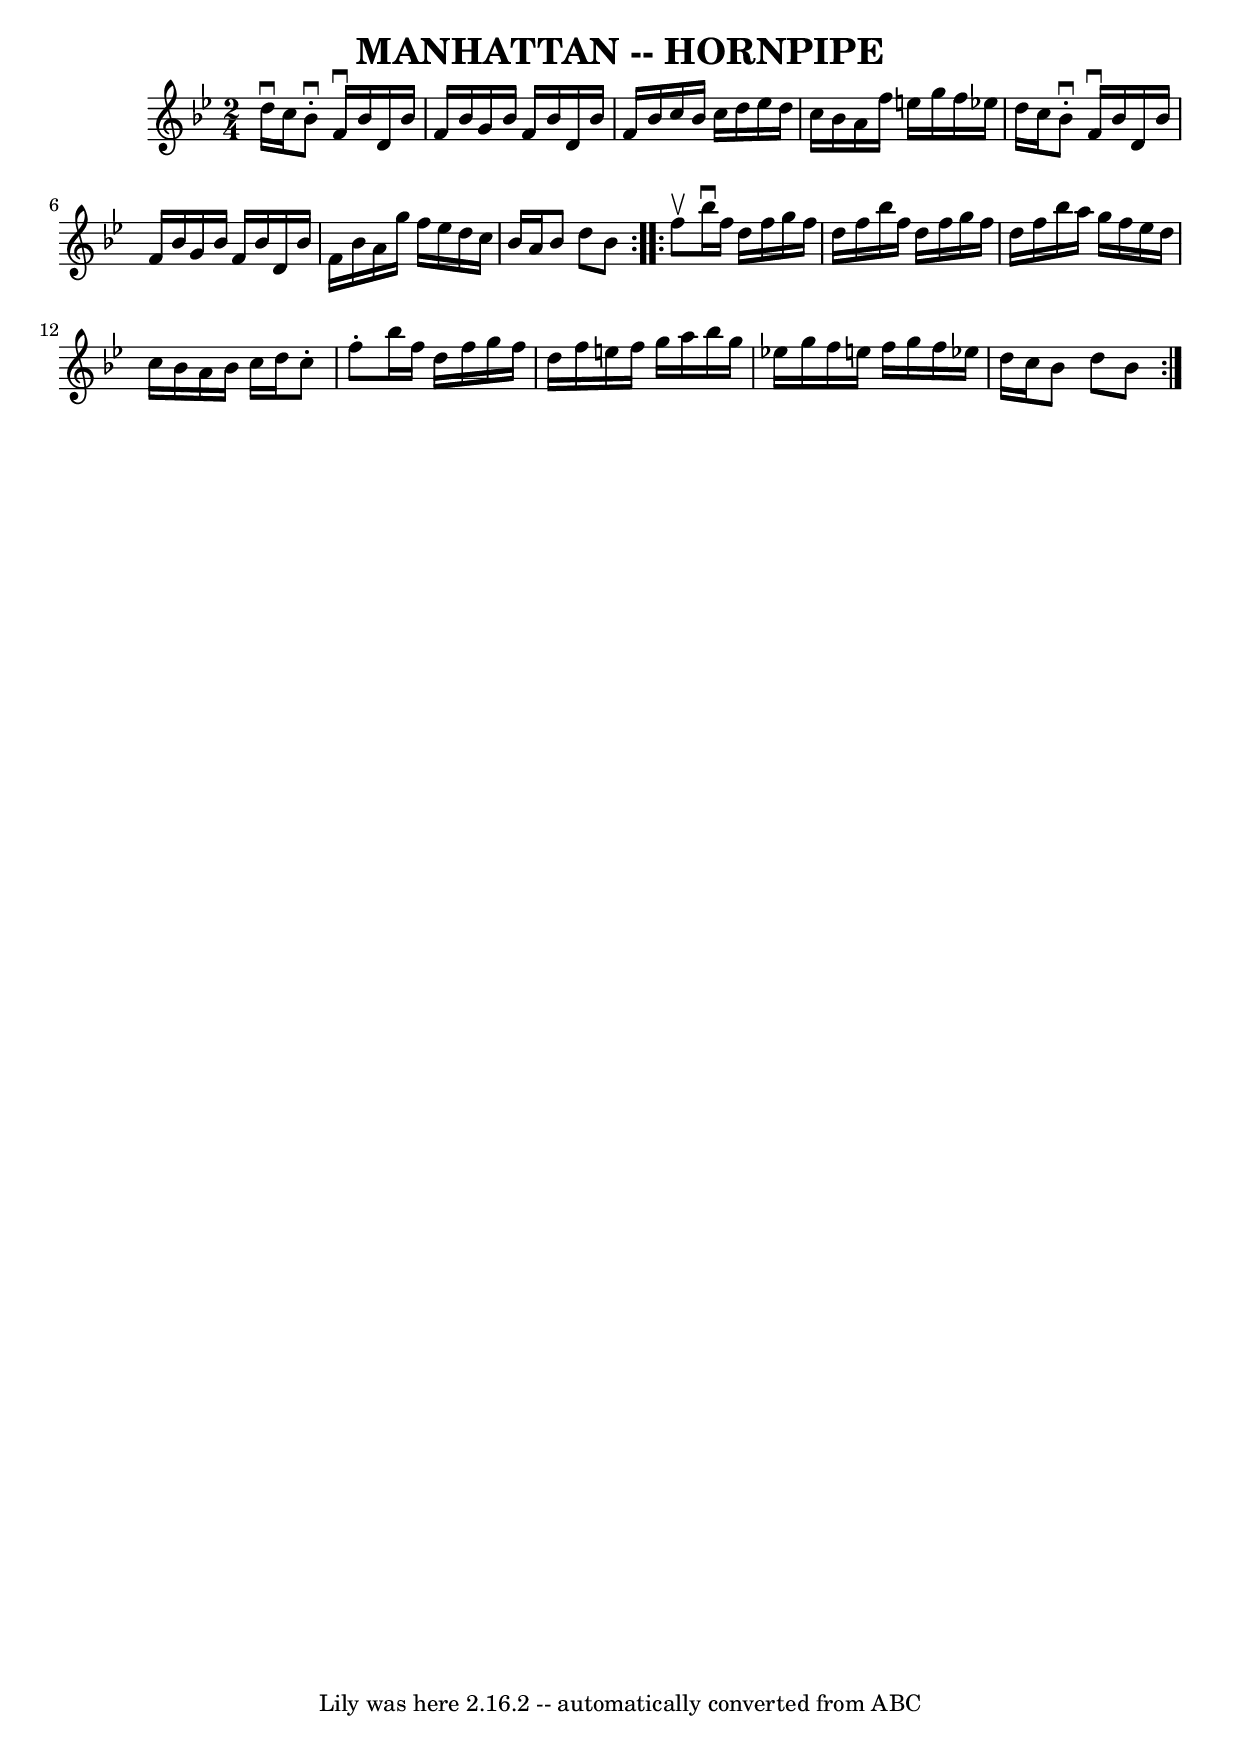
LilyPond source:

\version "2.7.40"
\include "Mammoth.ily"
\header {
	%% book = "Ryan's Mammoth Collection of Fiddle Tunes"
	crossRefNumber = "1"
	footnotes = ""
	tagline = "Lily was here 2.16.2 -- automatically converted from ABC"
	title = "MANHATTAN -- HORNPIPE"
}
voicedefault =  {


\repeat volta 2 {
\time 2/4 \key bes \major d''16^\downbow c''16        |
 bes'8 
^\downbow-. f'16^\downbow bes'16 d'16 bes'16 f'16 bes'16    
|
 g'16 bes'16 f'16 bes'16 d'16 bes'16 f'16 bes'16 
   |
 c''16 bes'16 c''16 d''16 ees''16 d''16 c''16    
bes'16    |
 a'16 f''16 e''16 g''16 f''16 ees''!16    
d''16 c''16    |
     |
 bes'8^\downbow-. f'16^\downbow   
bes'16 d'16 bes'16 f'16 bes'16    |
 g'16 bes'16 f'16 
 bes'16 d'16 bes'16 f'16 bes'16    |
 a'16 g''16    
f''16 ees''16 d''16 c''16 bes'16 a'16    |
 bes'8    
d''8 bes'8    }     \repeat volta 2 { f''8^\upbow       |
   
bes''16^\downbow f''16 d''16 f''16 g''16 f''16 d''16 f''16 
   |
 bes''16 f''16 d''16 f''16 g''16 f''16 d''16    
f''16    |
 bes''16 a''16 g''16 f''16 ees''16 d''16    
c''16 bes'16    |
 a'16 bes'16 c''16 d''16 c''8 -.   
f''8 -.   |
     |
 bes''16 f''16 d''16 f''16 g''16   
 f''16 d''16 f''16    |
 e''16 f''16 g''16 a''16    
bes''16 g''16 ees''!16 g''16    |
 f''16 e''16 f''16    
g''16 f''16 ees''!16 d''16 c''16    |
 bes'8 d''8    
bes'8    }   
}

\score{
    <<

	\context Staff="default"
	{
	    \voicedefault 
	}

    >>
	\layout {
	}
	\midi {}
}
